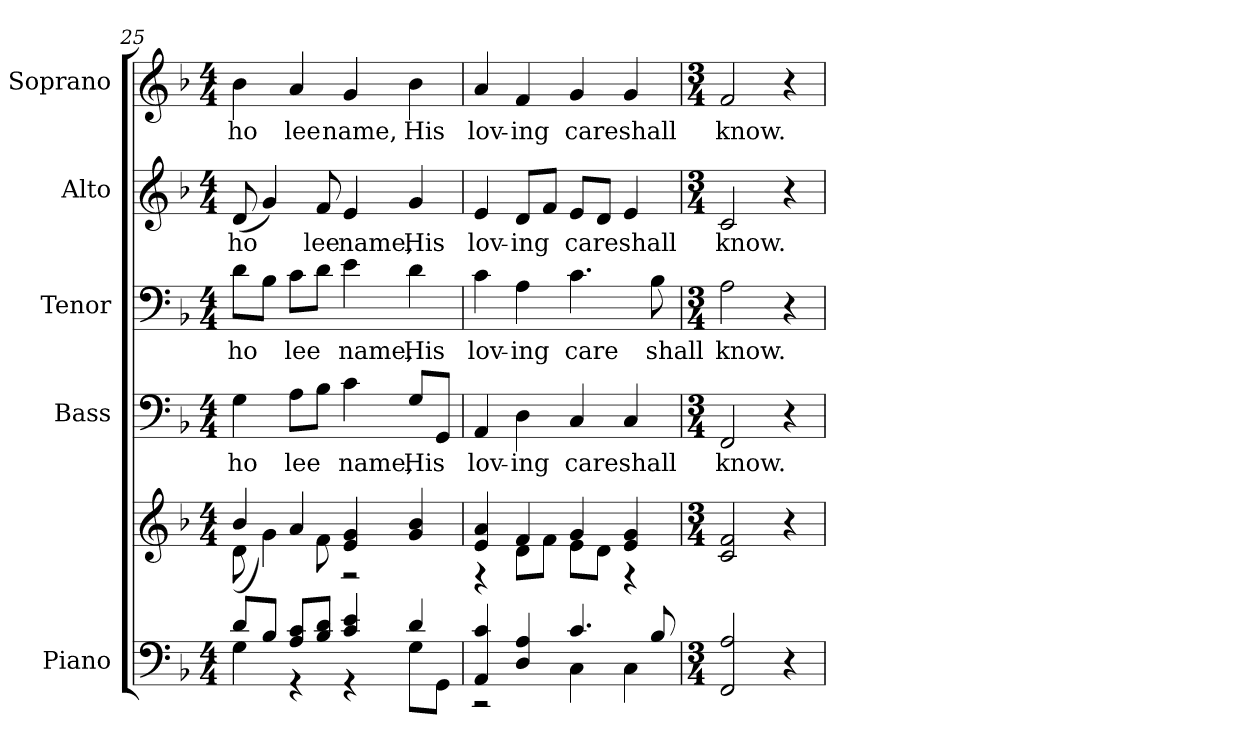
**kern	**kern	**kern	**text	**kern	**text	**kern	**text	**kern	**text
*part5	*part5	*part4	*part4	*part3	*part3	*part2	*part2	*part1	*part1
*staff6	*staff5	*staff4	*staff4	*staff3	*staff3	*staff2	*staff2	*staff1	*staff1
*I"Piano	*	*I"Bass	*	*I"Tenor	*	*I"Alto	*	*I"Soprano	*
*I'Pno.	*	*I'B.	*	*I'T.	*	*I'A.	*	*I'S.	*
!!LO:PB:g=z
*clefF4	*clefG2	*clefF4	*	*clefF4	*	*clefG2	*	*clefG2	*
*k[b-]	*k[b-]	*k[b-]	*	*k[b-]	*	*k[b-]	*	*k[b-]	*
*F:	*F:	*F:	*	*F:	*	*F:	*	*F:	*
*M4/4	*M4/4	*M4/4	*	*M4/4	*	*M4/4	*	*M4/4	*
=25	=25	=25	=25	=25	=25	=25	=25	=25	=25
*^	*^	*	*	*	*	*	*	*	*
!	!	!	!	!	!LO:LY:b:color=#000000	!	!	!	!	!	!
!	!	!	!	!	!	!	!LO:LY:b:color=#000000	!	!	!	!
!	!	!	!	!	!	!	!	!	!LO:LY:b:color=#000000	!	!
!	!	!	!	!	!	!	!	!	!	!	!LO:LY:b:color=#000000
8di/L	4Gi\	4b-i/	(8di\	4Gi\	ho	8di\L	ho	(8di/	ho	4b-i\	ho
8B-i/J	.	.	4gi\)	.	.	8B-i\J	.	4gi/)	.	.	.
!	!	!	!	!	!LO:LY:b:color=#000000	!	!	!	!	!	!
!	!	!	!	!	!	!	!LO:LY:b:color=#000000	!	!	!	!
!	!	!	!	!	!	!	!	!	!	!	!LO:LY:b:color=#000000
8Ai/ 8ciL	4r	4ai/	.	8Ai\L	lee	8ci\L	lee	.	.	4ai/	lee
!	!	!	!	!	!	!	!	!	!LO:LY:b:color=#000000	!	!
8B-i/ 8diJ	.	.	8fi\	8B-i\J	.	8di\J	.	8fi/	lee	.	.
!	!	!	!	!	!LO:LY:b:color=#000000	!	!	!	!	!	!
!	!	!	!	!	!	!	!LO:LY:b:color=#000000	!	!	!	!
!	!	!	!	!	!	!	!	!	!LO:LY:b:color=#000000	!	!
!	!	!	!	!	!	!	!	!	!	!	!LO:LY:b:color=#000000
4ci/ 4ei	4r	4ei/ 4gi	2r	4ci\	name,	4ei\	name,	4ei/	name,	4gi/	name,
!	!	!	!	!	!LO:LY:b:color=#000000	!	!	!	!	!	!
!	!	!	!	!	!	!	!LO:LY:b:color=#000000	!	!	!	!
!	!	!	!	!	!	!	!	!	!LO:LY:b:color=#000000	!	!
!	!	!	!	!	!	!	!	!	!	!	!LO:LY:b:color=#000000
4di/	8Gi\L	4gi/ 4b-i	.	8Gi/L	His	4di\	His	4gi/	His	4b-i\	His
.	8GGi\J	.	.	8GGi/J	.	.	.	.	.	.	.
=26	=26	=26	=26	=26	=26	=26	=26	=26	=26	=26	=26
!	!	!	!	!	!LO:LY:b:color=#000000	!	!	!	!	!	!
!	!	!	!	!	!	!	!LO:LY:b:color=#000000	!	!	!	!
!	!	!	!	!	!	!	!	!	!LO:LY:b:color=#000000	!	!
!	!	!	!	!	!	!	!	!	!	!	!LO:LY:b:color=#000000
4AAi/ 4ci	2r	4ei/ 4ai	4r	4AAi/	lov-	4ci\	lov-	4ei/	lov-	4ai/	lov-
!	!	!	!	!	!LO:LY:b:color=#000000	!	!	!	!	!	!
!	!	!	!	!	!	!	!LO:LY:b:color=#000000	!	!	!	!
!	!	!	!	!	!	!	!	!	!LO:LY:b:color=#000000	!	!
!	!	!	!	!	!	!	!	!	!	!	!LO:LY:b:color=#000000
4Di/ 4Ai	.	4fi/	8di\L	4Di\	-ing	4Ai\	-ing	8di/L	-ing	4fi/	-ing
.	.	.	8fi\J	.	.	.	.	8fi/J	.	.	.
!	!	!	!	!	!LO:LY:b:color=#000000	!	!	!	!	!	!
!	!	!	!	!	!	!	!LO:LY:b:color=#000000	!	!	!	!
!	!	!	!	!	!	!	!	!	!LO:LY:b:color=#000000	!	!
!	!	!	!	!	!	!	!	!	!	!	!LO:LY:b:color=#000000
4.ci/	4Ci\	4gi/	8ei\L	4Ci/	care	4.ci\	care	8ei/L	care	4gi/	care
.	.	.	8di\J	.	.	.	.	8di/J	.	.	.
!	!	!	!	!	!LO:LY:b:color=#000000	!	!	!	!	!	!
!	!	!	!	!	!	!	!	!	!LO:LY:b:color=#000000	!	!
!	!	!	!	!	!	!	!	!	!	!	!LO:LY:b:color=#000000
.	4Ci\	4ei/ 4gi	4r	4Ci/	shall	.	.	4ei/	shall	4gi/	shall
!	!	!	!	!	!	!	!LO:LY:b:color=#000000	!	!	!	!
8B-i/	.	.	.	.	.	8B-i\	shall	.	.	.	.
*v	*v	*	*	*	*	*	*	*	*	*	*
*	*v	*v	*	*	*	*	*	*	*	*
!!LO:PB:g=z
=27	=27	=27	=27	=27	=27	=27	=27	=27	=27
*M3/4	*M3/4	*M3/4	*	*M3/4	*	*M3/4	*	*M3/4	*
!	!	!	!LO:LY:b:color=#000000	!	!	!	!	!	!
!	!	!	!	!	!LO:LY:b:color=#000000	!	!	!	!
!	!	!	!	!	!	!	!LO:LY:b:color=#000000	!	!
!	!	!	!	!	!	!	!	!	!LO:LY:b:color=#000000
2FFi/ 2Ai	2ci/ 2fi	2FFi/	know.	2Ai\	know.	2ci/	know.	2fi/	know.
4r	4r	4r	.	4r	.	4r	.	4r	.
=	=	=	=	=	=	=	=	=	=
*-	*-	*-	*-	*-	*-	*-	*-	*-	*-
